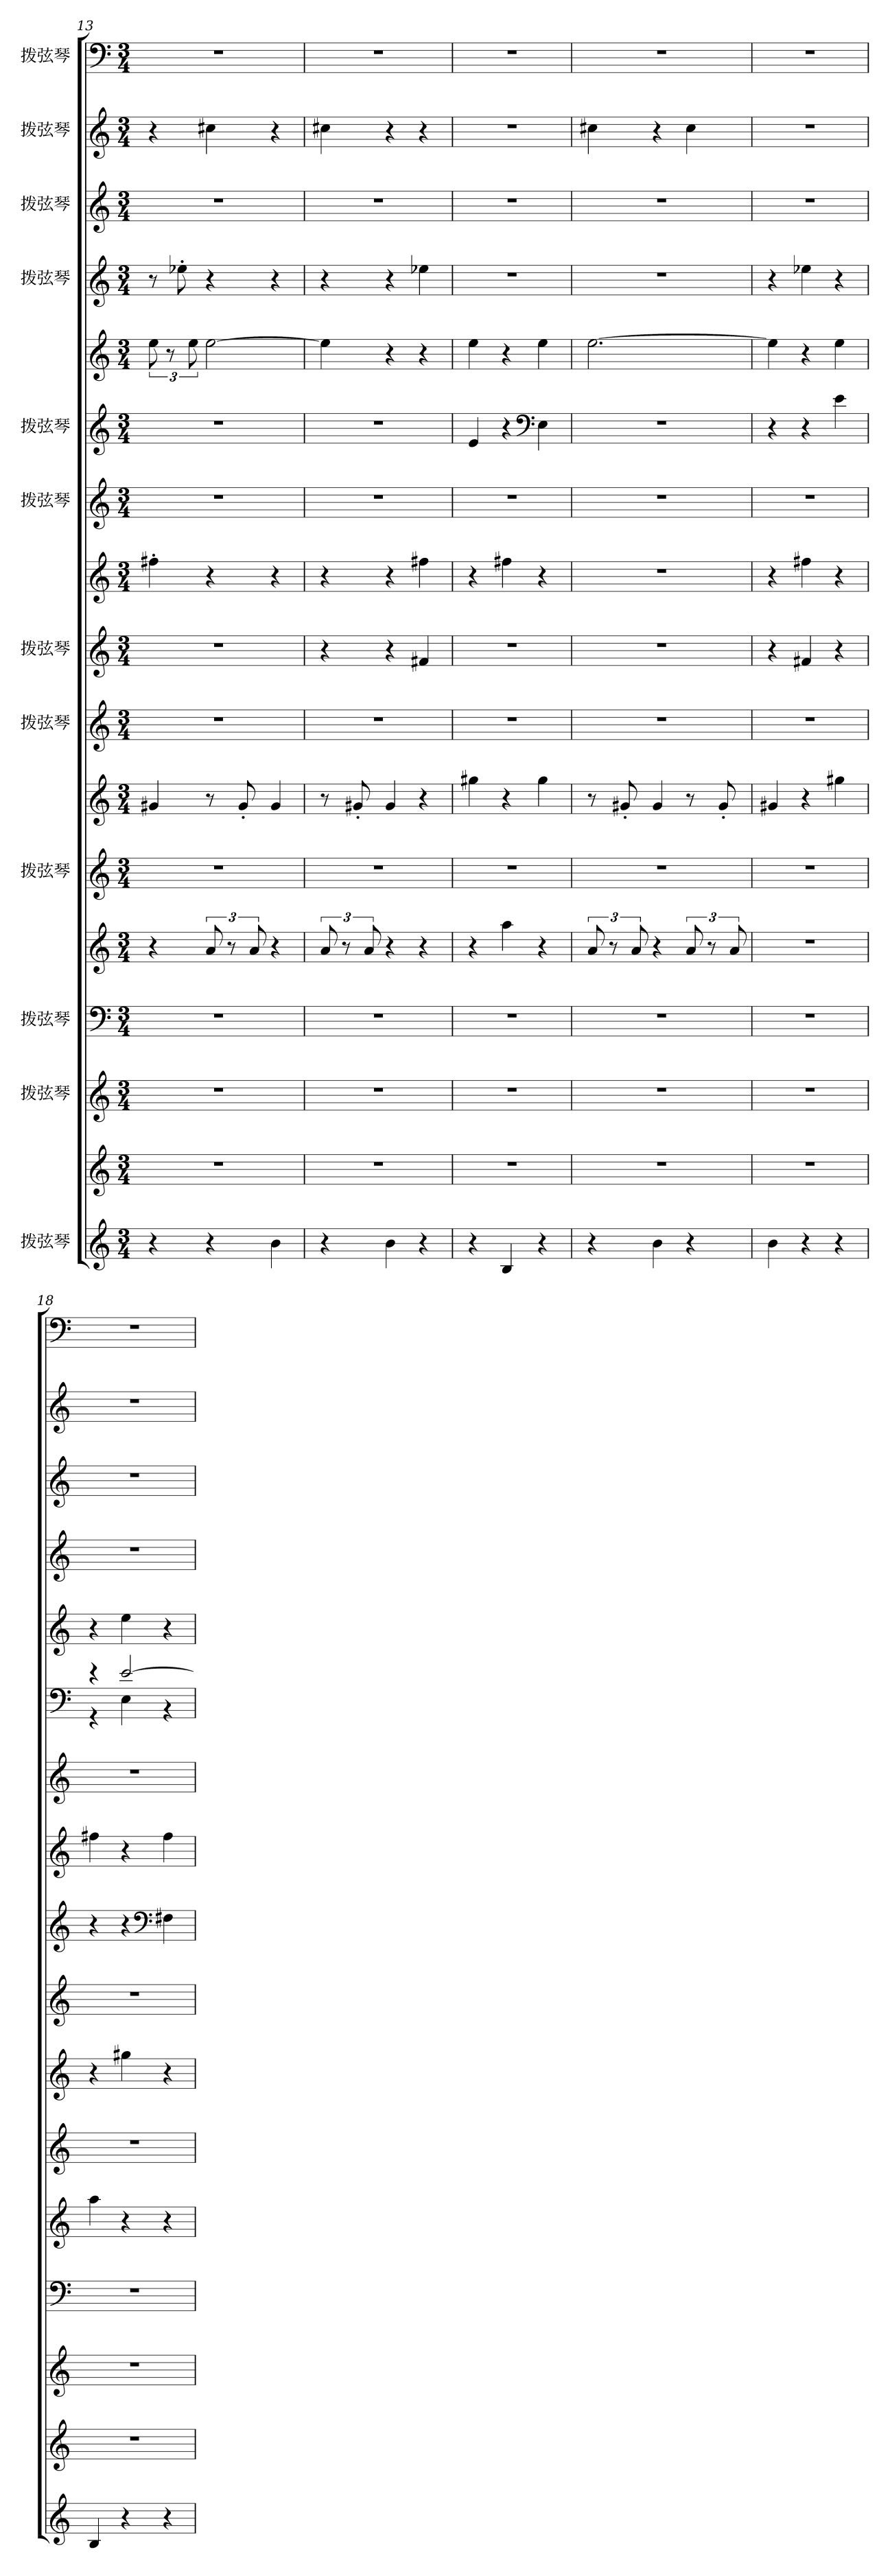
**kern	**kern	**kern	**kern	**kern	**kern	**kern	**kern	**kern	**kern	**kern	**kern	**kern	**kern	**kern	**kern	**kern
*part12	*part12	*part11	*part10	*part10	*part9	*part9	*part8	*part7	*part7	*part6	*part5	*part5	*part4	*part3	*part2	*part1
*staff17	*staff16	*staff15	*staff14	*staff13	*staff12	*staff11	*staff10	*staff9	*staff8	*staff7	*staff6	*staff5	*staff4	*staff3	*staff2	*staff1
*I"拨弦琴	*	*I"拨弦琴	*I"拨弦琴	*	*I"拨弦琴	*	*I"拨弦琴	*I"拨弦琴	*	*I"拨弦琴	*I"拨弦琴	*	*I"拨弦琴	*I"拨弦琴	*I"拨弦琴	*I"拨弦琴
*clefG2	*clefG2	*clefG2	*clefF4	*clefG2	*clefG2	*clefG2	*clefG2	*clefG2	*clefG2	*clefG2	*clefG2	*clefG2	*clefG2	*clefG2	*clefG2	*clefF4
*k[]	*k[]	*k[]	*k[]	*k[]	*k[]	*k[]	*k[]	*k[]	*k[]	*k[]	*k[]	*k[]	*k[]	*k[]	*k[]	*k[]
*M3/4	*M3/4	*M3/4	*M3/4	*M3/4	*M3/4	*M3/4	*M3/4	*M3/4	*M3/4	*M3/4	*M3/4	*M3/4	*M3/4	*M3/4	*M3/4	*M3/4
=13	=13	=13	=13	=13	=13	=13	=13	=13	=13	=13	=13	=13	=13	=13	=13	=13
4r	2.r	2.r	2.r	4r	2.r	4g#X/	2.r	2.r	4ff#X'\	2.r	2.r	12ee\	8r	2.r	4r	2.r
.	.	.	.	.	.	.	.	.	.	.	.	12r	.	.	.	.
.	.	.	.	.	.	.	.	.	.	.	.	.	8ee-X'\	.	.	.
.	.	.	.	.	.	.	.	.	.	.	.	12ee\	.	.	.	.
4r	.	.	.	12a/	.	8r	.	.	4r	.	.	[2ee\	4r	.	4cc#X\	.
.	.	.	.	12r	.	.	.	.	.	.	.	.	.	.	.	.
.	.	.	.	.	.	8g#'/	.	.	.	.	.	.	.	.	.	.
.	.	.	.	12a/	.	.	.	.	.	.	.	.	.	.	.	.
4b\	.	.	.	4r	.	4g#/	.	.	4r	.	.	.	4r	.	4r	.
=14	=14	=14	=14	=14	=14	=14	=14	=14	=14	=14	=14	=14	=14	=14	=14	=14
4r	2.r	2.r	2.r	12a/	2.r	8r	2.r	4r	4r	2.r	2.r	4ee\]	4r	2.r	4cc#X\	2.r
.	.	.	.	12r	.	.	.	.	.	.	.	.	.	.	.	.
.	.	.	.	.	.	8g#X'/	.	.	.	.	.	.	.	.	.	.
.	.	.	.	12a/	.	.	.	.	.	.	.	.	.	.	.	.
4b\	.	.	.	4r	.	4g#/	.	4r	4r	.	.	4r	4r	.	4r	.
4r	.	.	.	4r	.	4r	.	4f#X/	4ff#X\	.	.	4r	4ee-X\	.	4r	.
=15	=15	=15	=15	=15	=15	=15	=15	=15	=15	=15	=15	=15	=15	=15	=15	=15
4r	2.r	2.r	2.r	4r	2.r	4gg#X\	2.r	2.r	4r	2.r	4e/	4ee\	2.r	2.r	2.r	2.r
4B/	.	.	.	4aa\	.	4r	.	.	4ff#X\	.	4r	4r	.	.	.	.
*	*	*	*	*	*	*	*	*	*	*	*clefF4	*	*	*	*	*
4r	.	.	.	4r	.	4gg#\	.	.	4r	.	4E\	4ee\	.	.	.	.
!!LO:PB:g=z
=16	=16	=16	=16	=16	=16	=16	=16	=16	=16	=16	=16	=16	=16	=16	=16	=16
4r	2.r	2.r	2.r	12a/	2.r	8r	2.r	2.r	2.r	2.r	2.r	[2.ee\	2.r	2.r	4cc#X\	2.r
.	.	.	.	12r	.	.	.	.	.	.	.	.	.	.	.	.
.	.	.	.	.	.	8g#X'/	.	.	.	.	.	.	.	.	.	.
.	.	.	.	12a/	.	.	.	.	.	.	.	.	.	.	.	.
4b\	.	.	.	4r	.	4g#/	.	.	.	.	.	.	.	.	4r	.
4r	.	.	.	12a/	.	8r	.	.	.	.	.	.	.	.	4cc#\	.
.	.	.	.	12r	.	.	.	.	.	.	.	.	.	.	.	.
.	.	.	.	.	.	8g#'/	.	.	.	.	.	.	.	.	.	.
.	.	.	.	12a/	.	.	.	.	.	.	.	.	.	.	.	.
=17	=17	=17	=17	=17	=17	=17	=17	=17	=17	=17	=17	=17	=17	=17	=17	=17
4b\	2.r	2.r	2.r	2.r	2.r	4g#X/	2.r	4r	4r	2.r	4r	4ee\]	4r	2.r	2.r	2.r
4r	.	.	.	.	.	4r	.	4f#X/	4ff#X\	.	4r	4r	4ee-X\	.	.	.
4r	.	.	.	.	.	4gg#X\	.	4r	4r	.	4e\	4ee\	4r	.	.	.
=18	=18	=18	=18	=18	=18	=18	=18	=18	=18	=18	=18	=18	=18	=18	=18	=18
*	*	*	*	*	*	*	*	*	*	*	*^	*	*	*	*	*
4B/	2.r	2.r	2.r	4aa\	2.r	4r	2.r	4r	4ff#X\	2.r	4r	4r	4r	2.r	2.r	2.r	2.r
4r	.	.	.	4r	.	4gg#X\	.	4r	4r	.	[2e/	4E\	4ee\	.	.	.	.
*	*	*	*	*	*	*	*	*clefF4	*	*	*	*	*	*	*	*	*
4r	.	.	.	4r	.	4r	.	4F#X\	4ff#\	.	.	4r	4r	.	.	.	.
*	*	*	*	*	*	*	*	*	*	*	*v	*v	*	*	*	*	*
=	=	=	=	=	=	=	=	=	=	=	=	=	=	=	=	=
*-	*-	*-	*-	*-	*-	*-	*-	*-	*-	*-	*-	*-	*-	*-	*-	*-
